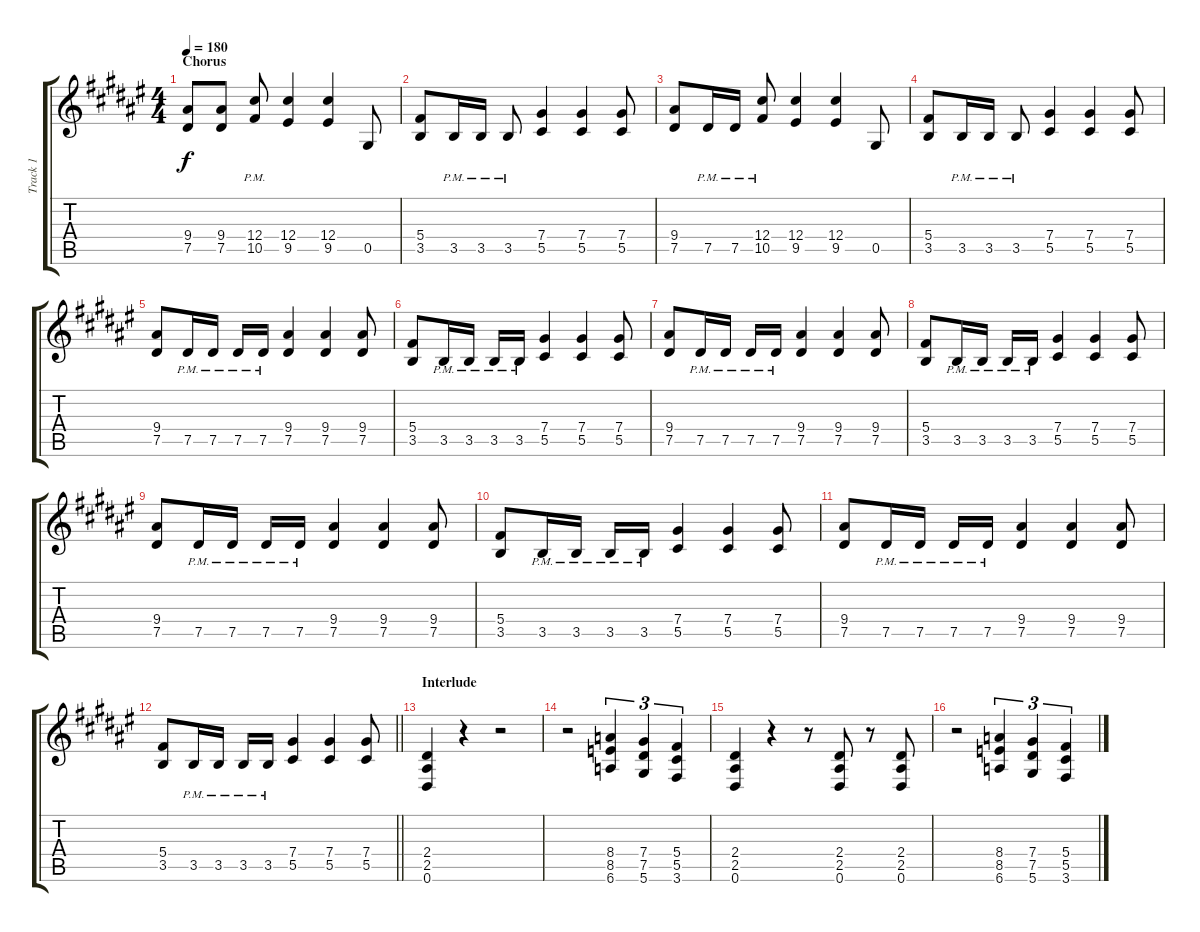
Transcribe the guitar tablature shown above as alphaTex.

\track ("Track 1" "Track 1") {instrument distortionguitar}
\staff {score tabs}
\tuning (Eb4 Bb3 Gb3 Db3 Ab2 Eb2) {hide}
\ts (4 4)
\section ("" "Chorus")
\tempo 180
\clef g2
\ks f#
(9.4 7.5).8{dy f} (9.4 7.5).8 (12.4{pm} 10.5{pm}).8 (12.4 9.5).4 (12.4 9.5).4 0.5.8 |
(5.4 3.5).8 3.5{pm}.16 3.5{pm}.16 3.5{pm}.8 (7.4 5.5).4 (7.4 5.5).4 (7.4 5.5).8 |
(9.4 7.5).8 7.5{pm}.16 7.5{pm}.16 (12.4{pm} 10.5{pm}).8 (12.4 9.5).4 (12.4 9.5).4 0.5.8 |
(5.4 3.5).8 3.5{pm}.16 3.5{pm}.16 3.5{pm}.8 (7.4 5.5).4 (7.4 5.5).4 (7.4 5.5).8 |
(9.4 7.5).8 7.5{pm}.16 7.5{pm}.16 7.5{pm}.16 7.5{pm}.16 (9.4 7.5).4 (9.4 7.5).4 (9.4 7.5).8 |
(5.4 3.5).8 3.5{pm}.16 3.5{pm}.16 3.5{pm}.16 3.5{pm}.16 (7.4 5.5).4 (7.4 5.5).4 (7.4 5.5).8 |
(9.4 7.5).8 7.5{pm}.16 7.5{pm}.16 7.5{pm}.16 7.5{pm}.16 (9.4 7.5).4 (9.4 7.5).4 (9.4 7.5).8 |
(5.4 3.5).8 3.5{pm}.16 3.5{pm}.16 3.5{pm}.16 3.5{pm}.16 (7.4 5.5).4 (7.4 5.5).4 (7.4 5.5).8 |
(9.4 7.5).8 7.5{pm}.16 7.5{pm}.16 7.5{pm}.16 7.5{pm}.16 (9.4 7.5).4 (9.4 7.5).4 (9.4 7.5).8 |
(5.4 3.5).8 3.5{pm}.16 3.5{pm}.16 3.5{pm}.16 3.5{pm}.16 (7.4 5.5).4 (7.4 5.5).4 (7.4 5.5).8 |
(9.4 7.5).8 7.5{pm}.16 7.5{pm}.16 7.5{pm}.16 7.5{pm}.16 (9.4 7.5).4 (9.4 7.5).4 (9.4 7.5).8 |
\barLineRight lightlight
(5.4 3.5).8 3.5{pm}.16 3.5{pm}.16 3.5{pm}.16 3.5{pm}.16 (7.4 5.5).4 (7.4 5.5).4 (7.4 5.5).8 |
\section ("" "Interlude")
(2.4 2.5 0.6).4 r.4 r.2 |
r.2 (8.4 8.5 6.6).4{tu (3 2)} (7.4 7.5 5.6).4{tu (3 2)} (5.4 5.5 3.6).4{tu (3 2)} |
(2.4 2.5 0.6).4 r.4 r.8 (2.4 2.5 0.6).8 r.8 (2.4 2.5 0.6).8 |
r.2 (8.4 8.5 6.6).4{tu (3 2)} (7.4 7.5 5.6).4{tu (3 2)} (5.4 5.5 3.6).4{tu (3 2)}
